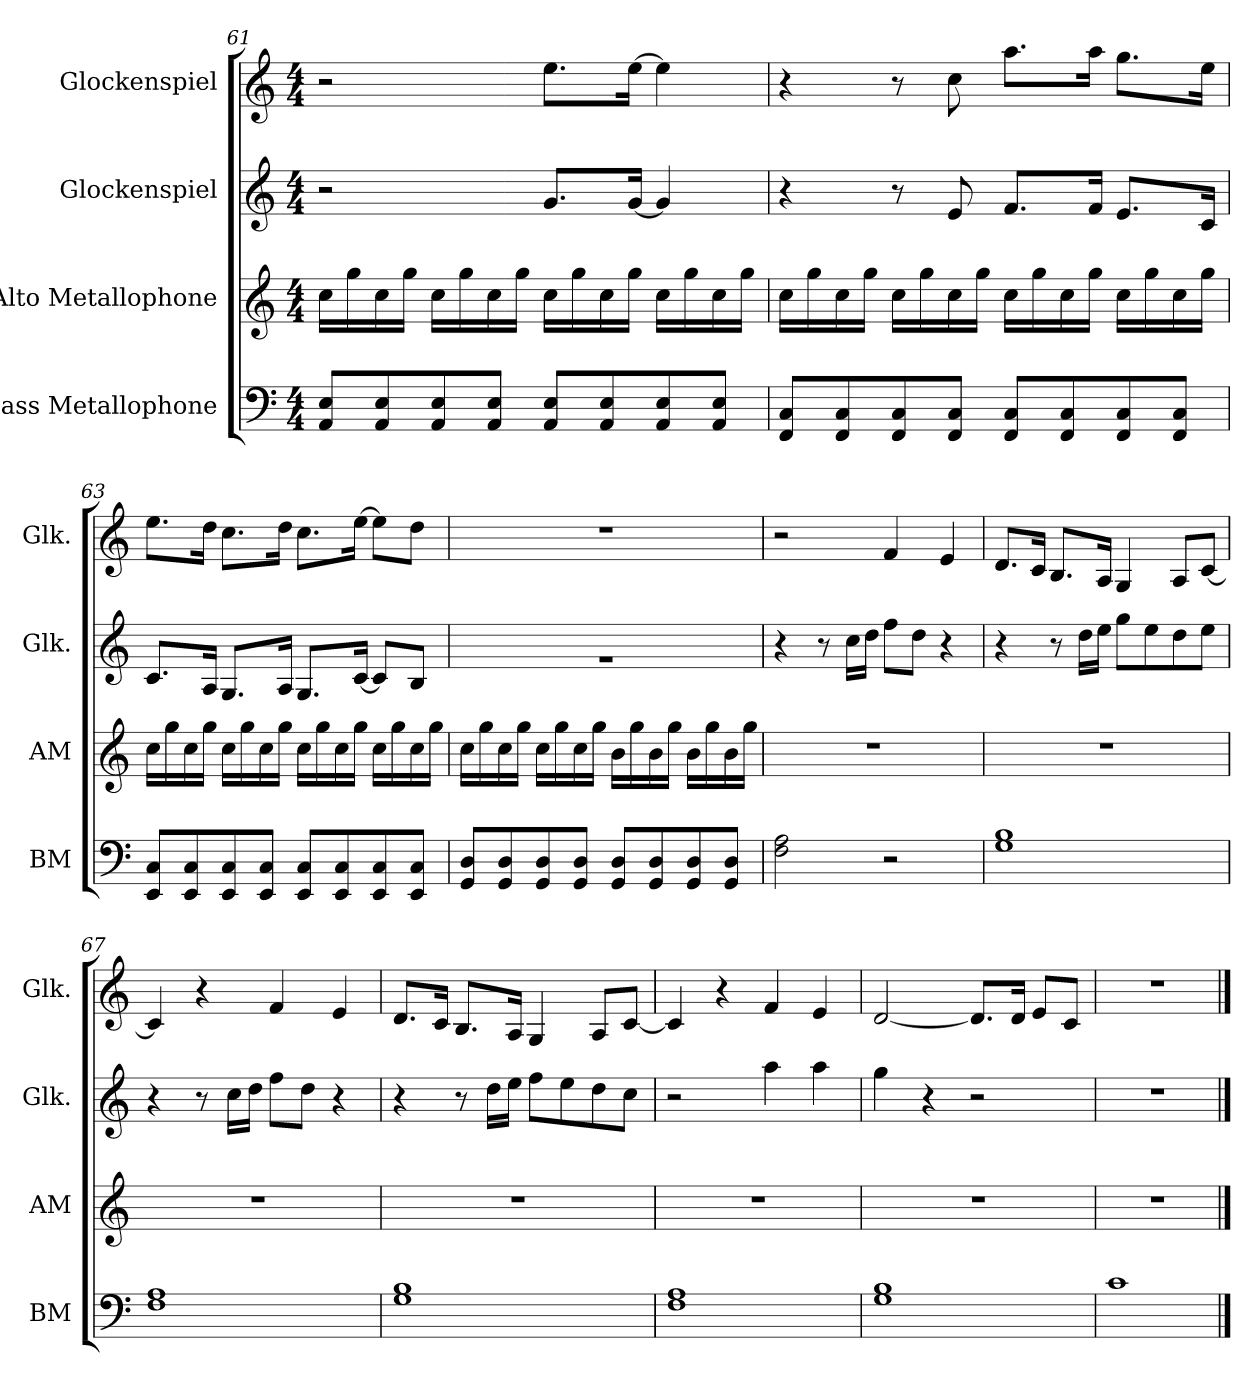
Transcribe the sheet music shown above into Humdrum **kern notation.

**kern	**kern	**kern	**kern
*part4	*part3	*part2	*part1
*staff4	*staff3	*staff2	*staff1
*I"Bass Metallophone	*I"Alto Metallophone	*I"Glockenspiel	*I"Glockenspiel
*I'BM	*I'AM	*I'Glk.	*I'Glk.
*clefF4	*clefG2	*clefG2	*clefG2
*	*	*ITrd-14c-24	*ITrd-14c-24
*k[]	*k[]	*k[]	*k[]
*M4/4	*M4/4	*M4/4	*M4/4
=61	=61	=61	=61
8AA/ 8E/L	16cc\LL	2r	2r
.	16gg\	.	.
8AA/ 8E/	16cc\	.	.
.	16gg\JJ	.	.
8AA/ 8E/	16cc\LL	.	.
.	16gg\	.	.
8AA/ 8E/J	16cc\	.	.
.	16gg\JJ	.	.
8AA/ 8E/L	16cc\LL	8.ggg/L	8.eeee\L
.	16gg\	.	.
8AA/ 8E/	16cc\	.	.
.	16gg\JJ	[16ggg/Jk	[16eeee\Jk
8AA/ 8E/	16cc\LL	4ggg/]	4eeee\]
.	16gg\	.	.
8AA/ 8E/J	16cc\	.	.
.	16gg\JJ	.	.
=62	=62	=62	=62
8FF/ 8C/L	16cc\LL	4r	4r
.	16gg\	.	.
8FF/ 8C/	16cc\	.	.
.	16gg\JJ	.	.
8FF/ 8C/	16cc\LL	8r	8r
.	16gg\	.	.
8FF/ 8C/J	16cc\	8eee/	8cccc\
.	16gg\JJ	.	.
8FF/ 8C/L	16cc\LL	8.fff/L	8.aaaa\L
.	16gg\	.	.
8FF/ 8C/	16cc\	.	.
.	16gg\JJ	16fff/Jk	16aaaa\Jk
8FF/ 8C/	16cc\LL	8.eee/L	8.gggg\L
.	16gg\	.	.
8FF/ 8C/J	16cc\	.	.
.	16gg\JJ	16ccc/Jk	16eeee\Jk
!!LO:PB:g=z
=63	=63	=63	=63
8EE/ 8C/L	16cc\LL	8.ccc/L	8.eeee\L
.	16gg\	.	.
8EE/ 8C/	16cc\	.	.
.	16gg\JJ	16aa/Jk	16dddd\Jk
8EE/ 8C/	16cc\LL	8.gg/L	8.cccc\L
.	16gg\	.	.
8EE/ 8C/J	16cc\	.	.
.	16gg\JJ	16aa/Jk	16dddd\Jk
8EE/ 8C/L	16cc\LL	8.gg/L	8.cccc\L
.	16gg\	.	.
8EE/ 8C/	16cc\	.	.
.	16gg\JJ	[16ccc/Jk	[16eeee\Jk
8EE/ 8C/	16cc\LL	8ccc/L]	8eeee\L]
.	16gg\	.	.
8EE/ 8C/J	16cc\	8bb/J	8dddd\J
.	16gg\JJ	.	.
=64	=64	=64	=64
8GG/ 8D/L	16cc\LL	1rg	1r
.	16gg\	.	.
8GG/ 8D/	16cc\	.	.
.	16gg\JJ	.	.
8GG/ 8D/	16cc\LL	.	.
.	16gg\	.	.
8GG/ 8D/J	16cc\	.	.
.	16gg\JJ	.	.
8GG/ 8D/L	16b\LL	.	.
.	16gg\	.	.
8GG/ 8D/	16b\	.	.
.	16gg\JJ	.	.
8GG/ 8D/	16b\LL	.	.
.	16gg\	.	.
8GG/ 8D/J	16b\	.	.
.	16gg\JJ	.	.
=65	=65	=65	=65
2F\ 2A\	1r	4r	2r
.	.	8r	.
.	.	16cccc\LL	.
.	.	16dddd\JJ	.
2r	.	8ffff\L	4fff/
.	.	8dddd\J	.
.	.	4r	4eee/
=66	=66	=66	=66
1G 1B	1r	4r	8.ddd/L
.	.	.	16ccc/Jk
.	.	8r	8.bb/L
.	.	16dddd\LL	.
.	.	16eeee\JJ	16aa/Jk
.	.	8gggg\L	4gg/
.	.	8eeee\	.
.	.	8dddd\	8aa/L
.	.	8eeee\J	[8ccc/J
=67	=67	=67	=67
1F 1A	1r	4r	4ccc/]
.	.	8r	4r
.	.	16cccc\LL	.
.	.	16dddd\JJ	.
.	.	8ffff\L	4fff/
.	.	8dddd\J	.
.	.	4r	4eee/
=68	=68	=68	=68
1G 1B	1r	4r	8.ddd/L
.	.	.	16ccc/Jk
.	.	8r	8.bb/L
.	.	16dddd\LL	.
.	.	16eeee\JJ	16aa/Jk
.	.	8ffff\L	4gg/
.	.	8eeee\	.
.	.	8dddd\	8aa/L
.	.	8cccc\J	[8ccc/J
!!LO:LB:g=z
=69	=69	=69	=69
1F 1A	1r	2r	4ccc/]
.	.	.	4r
.	.	4aaaa\	4fff/
.	.	4aaaa\	4eee/
=70	=70	=70	=70
1G 1B	1r	4gggg\	[2ddd/
.	.	4r	.
.	.	2r	8.ddd/L]
.	.	.	16ddd/Jk
.	.	.	8eee/L
.	.	.	8ccc/J
=71	=71	=71	=71
1c	1r	1r	1r
==	==	==	==
*-	*-	*-	*-
